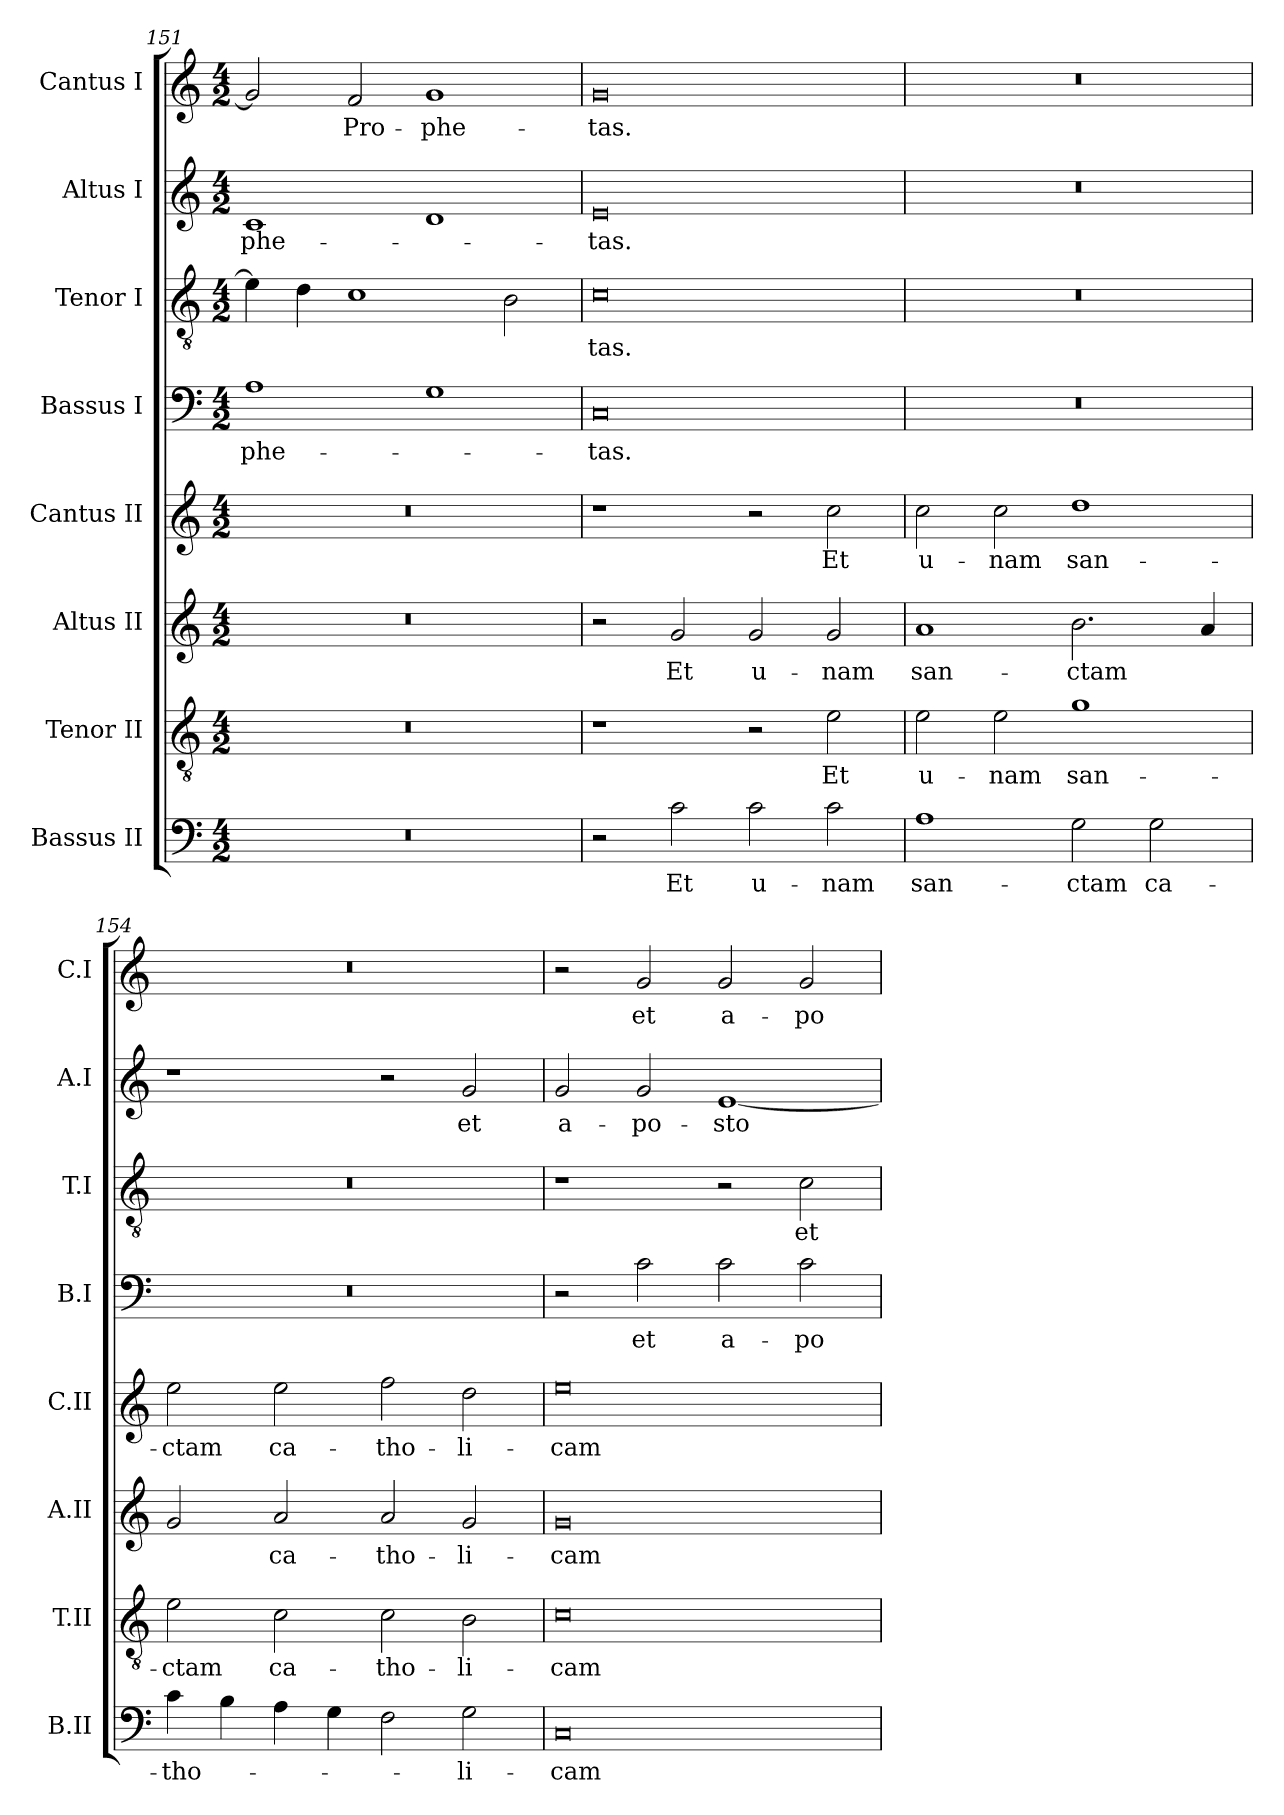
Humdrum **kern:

**kern	**text	**kern	**text	**kern	**text	**kern	**text	**kern	**text	**kern	**text	**kern	**text	**kern	**text
*part8	*part8	*part7	*part7	*part6	*part6	*part5	*part5	*part4	*part4	*part3	*part3	*part2	*part2	*part1	*part1
*staff8	*staff8	*staff7	*staff7	*staff6	*staff6	*staff5	*staff5	*staff4	*staff4	*staff3	*staff3	*staff2	*staff2	*staff1	*staff1
*I"Bassus II	*	*I"Tenor II	*	*I"Altus II	*	*I"Cantus II	*	*I"Bassus I	*	*I"Tenor I	*	*I"Altus I	*	*I"Cantus I	*
*I'B.II	*	*I'T.II	*	*I'A.II	*	*I'C.II	*	*I'B.I	*	*I'T.I	*	*I'A.I	*	*I'C.I	*
*clefF4	*	*clefGv2	*	*clefG2	*	*clefG2	*	*clefF4	*	*clefGv2	*	*clefG2	*	*clefG2	*
*	*	*ITrd7c12	*	*	*	*	*	*	*	*ITrd7c12	*	*	*	*	*
*k[]	*	*k[]	*	*k[]	*	*k[]	*	*k[]	*	*k[]	*	*k[]	*	*k[]	*
*C:	*	*C:	*	*C:	*	*C:	*	*C:	*	*C:	*	*C:	*	*C:	*
*M4/2	*	*M4/2	*	*M4/2	*	*M4/2	*	*M4/2	*	*M4/2	*	*M4/2	*	*M4/2	*
=151	=151	=151	=151	=151	=151	=151	=151	=151	=151	=151	=151	=151	=151	=151	=151
0r	.	0r	.	0r	.	0r	.	1A\	-phe-	4E\]	.	1c/	-phe-	2g/]	.
.	.	.	.	.	.	.	.	.	.	4D\	.	.	.	.	.
.	.	.	.	.	.	.	.	.	.	1C\	.	.	.	2f/	Pro-
.	.	.	.	.	.	.	.	1G\	.	.	.	1d/	.	1g/	-phe-
.	.	.	.	.	.	.	.	.	.	2BB\	.	.	.	.	.
=152	=152	=152	=152	=152	=152	=152	=152	=152	=152	=152	=152	=152	=152	=152	=152
2r	.	1r	.	2r	.	1r	.	0C/	-tas.	0C\	-tas.	0e/	-tas.	0g/	-tas.
2c\	Et	.	.	2g/	Et	.	.	.	.	.	.	.	.	.	.
2c\	u-	2r	.	2g/	u-	2r	.	.	.	.	.	.	.	.	.
2c\	-nam	2E\	Et	2g/	-nam	2cc\	Et	.	.	.	.	.	.	.	.
=153	=153	=153	=153	=153	=153	=153	=153	=153	=153	=153	=153	=153	=153	=153	=153
1A\	san-	2E\	u-	1a/	san-	2cc\	u-	0r	.	0r	.	0r	.	0r	.
.	.	2E\	-nam	.	.	2cc\	-nam	.	.	.	.	.	.	.	.
2G\	-ctam	1G\	san-	2.b\	-ctam	1dd\	san-	.	.	.	.	.	.	.	.
2G\	ca-	.	.	.	.	.	.	.	.	.	.	.	.	.	.
.	.	.	.	4a/	.	.	.	.	.	.	.	.	.	.	.
=154	=154	=154	=154	=154	=154	=154	=154	=154	=154	=154	=154	=154	=154	=154	=154
4c\	-tho-	2E\	-ctam	2g/	.	2ee\	-ctam	0r	.	0r	.	1r	.	0r	.
4B\	.	.	.	.	.	.	.	.	.	.	.	.	.	.	.
4A\	.	2C\	ca-	2a/	ca-	2ee\	ca-	.	.	.	.	.	.	.	.
4G\	.	.	.	.	.	.	.	.	.	.	.	.	.	.	.
2F\	.	2C\	-tho-	2a/	-tho-	2ff\	-tho-	.	.	.	.	2r	.	.	.
2G\	-li-	2BB\	-li-	2g/	-li-	2dd\	-li-	.	.	.	.	2g/	et	.	.
=155	=155	=155	=155	=155	=155	=155	=155	=155	=155	=155	=155	=155	=155	=155	=155
0C/	-cam	0C\	-cam	0g/	-cam	0ee\	-cam	2r	.	1r	.	2g/	a-	2r	.
.	.	.	.	.	.	.	.	2c\	et	.	.	2g/	-po-	2g/	et
.	.	.	.	.	.	.	.	2c\	a-	2r	.	[1e/	-sto-	2g/	a-
.	.	.	.	.	.	.	.	2c\	-po-	2C\	et	.	.	2g/	-po-
=	=	=	=	=	=	=	=	=	=	=	=	=	=	=	=
*-	*-	*-	*-	*-	*-	*-	*-	*-	*-	*-	*-	*-	*-	*-	*-
